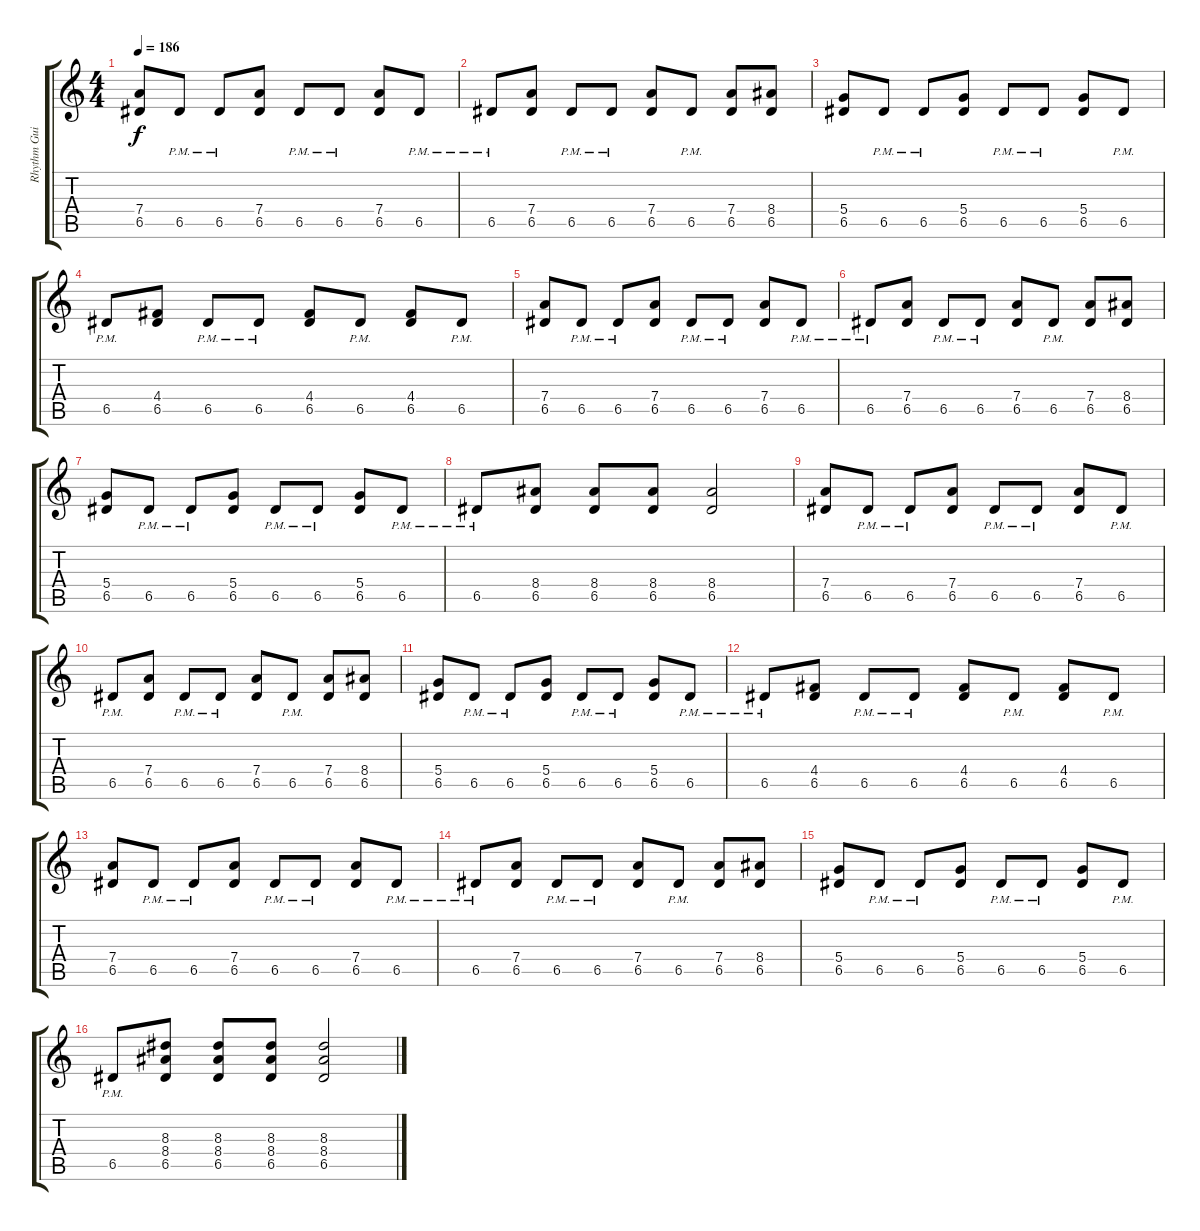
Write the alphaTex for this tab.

\track ("Rhythm Guitar" "Rhythm Gui") {instrument distortionguitar}
\staff {score tabs}
\tuning (E4 B3 G3 D3 A2 E2) {hide}
\ts (4 4)
\tempo 186
\clef g2
\ks c
(7.4 6.5).8{dy f instrument distortionguitar} 6.5{pm}.8 6.5{pm}.8 (7.4 6.5).8 6.5{pm}.8 6.5{pm}.8 (7.4 6.5).8 6.5{pm}.8 |
6.5{pm}.8 (7.4 6.5).8 6.5{pm}.8 6.5{pm}.8 (7.4 6.5).8 6.5{pm}.8 (7.4 6.5).8 (8.4 6.5).8 |
(5.4 6.5).8 6.5{pm}.8 6.5{pm}.8 (5.4 6.5).8 6.5{pm}.8 6.5{pm}.8 (5.4 6.5).8 6.5{pm}.8 |
6.5{pm}.8 (4.4 6.5).8 6.5{pm}.8 6.5{pm}.8 (4.4 6.5).8 6.5{pm}.8 (4.4 6.5).8 6.5{pm}.8 |
(7.4 6.5).8 6.5{pm}.8 6.5{pm}.8 (7.4 6.5).8 6.5{pm}.8 6.5{pm}.8 (7.4 6.5).8 6.5{pm}.8 |
6.5{pm}.8 (7.4 6.5).8 6.5{pm}.8 6.5{pm}.8 (7.4 6.5).8 6.5{pm}.8 (7.4 6.5).8 (8.4 6.5).8 |
(5.4 6.5).8 6.5{pm}.8 6.5{pm}.8 (5.4 6.5).8 6.5{pm}.8 6.5{pm}.8 (5.4 6.5).8 6.5{pm}.8 |
6.5{pm}.8 (8.4 6.5).8 (8.4 6.5).8 (8.4 6.5).8 (8.4 6.5).2 |
(7.4 6.5).8 6.5{pm}.8 6.5{pm}.8 (7.4 6.5).8 6.5{pm}.8 6.5{pm}.8 (7.4 6.5).8 6.5{pm}.8 |
6.5{pm}.8 (7.4 6.5).8 6.5{pm}.8 6.5{pm}.8 (7.4 6.5).8 6.5{pm}.8 (7.4 6.5).8 (8.4 6.5).8 |
(5.4 6.5).8 6.5{pm}.8 6.5{pm}.8 (5.4 6.5).8 6.5{pm}.8 6.5{pm}.8 (5.4 6.5).8 6.5{pm}.8 |
6.5{pm}.8 (4.4 6.5).8 6.5{pm}.8 6.5{pm}.8 (4.4 6.5).8 6.5{pm}.8 (4.4 6.5).8 6.5{pm}.8 |
(7.4 6.5).8 6.5{pm}.8 6.5{pm}.8 (7.4 6.5).8 6.5{pm}.8 6.5{pm}.8 (7.4 6.5).8 6.5{pm}.8 |
6.5{pm}.8 (7.4 6.5).8 6.5{pm}.8 6.5{pm}.8 (7.4 6.5).8 6.5{pm}.8 (7.4 6.5).8 (8.4 6.5).8 |
(5.4 6.5).8 6.5{pm}.8 6.5{pm}.8 (5.4 6.5).8 6.5{pm}.8 6.5{pm}.8 (5.4 6.5).8 6.5{pm}.8 |
6.5{pm}.8 (8.3 8.4 6.5).8 (8.3 8.4 6.5).8 (8.3 8.4 6.5).8 (8.3 8.4 6.5).2
